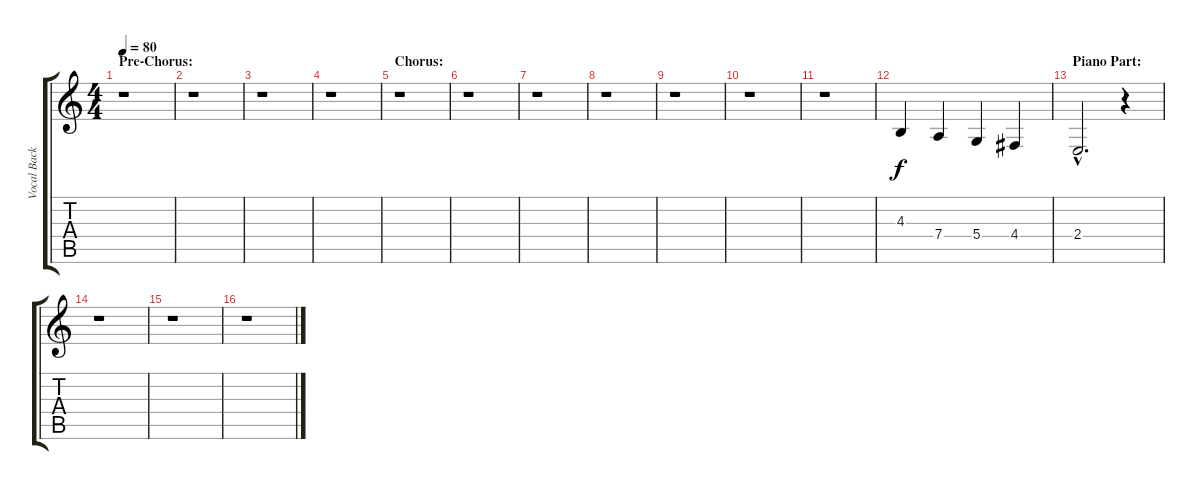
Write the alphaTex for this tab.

\track ("Vocal Backing" "Vocal Back") {instrument voiceoohs}
\staff {score tabs}
\tuning (E4 B3 G3 D3 A2 E2) {hide}
\ts (4 4)
\section ("" "Pre-Chorus:")
\tempo 80
\clef g2
\ks c
r.1{dy f} |
r.1 |
r.1 |
r.1 |
\section ("" "Chorus:")
r.1 |
r.1 |
r.1 |
r.1 |
r.1 |
r.1 |
r.1 |
4.3.4 7.4.4 5.4.4 4.4.4 |
\section ("" "Piano Part:")
2.4{hac}.2{d} r.4 |
r.1 |
r.1 |
r.1
